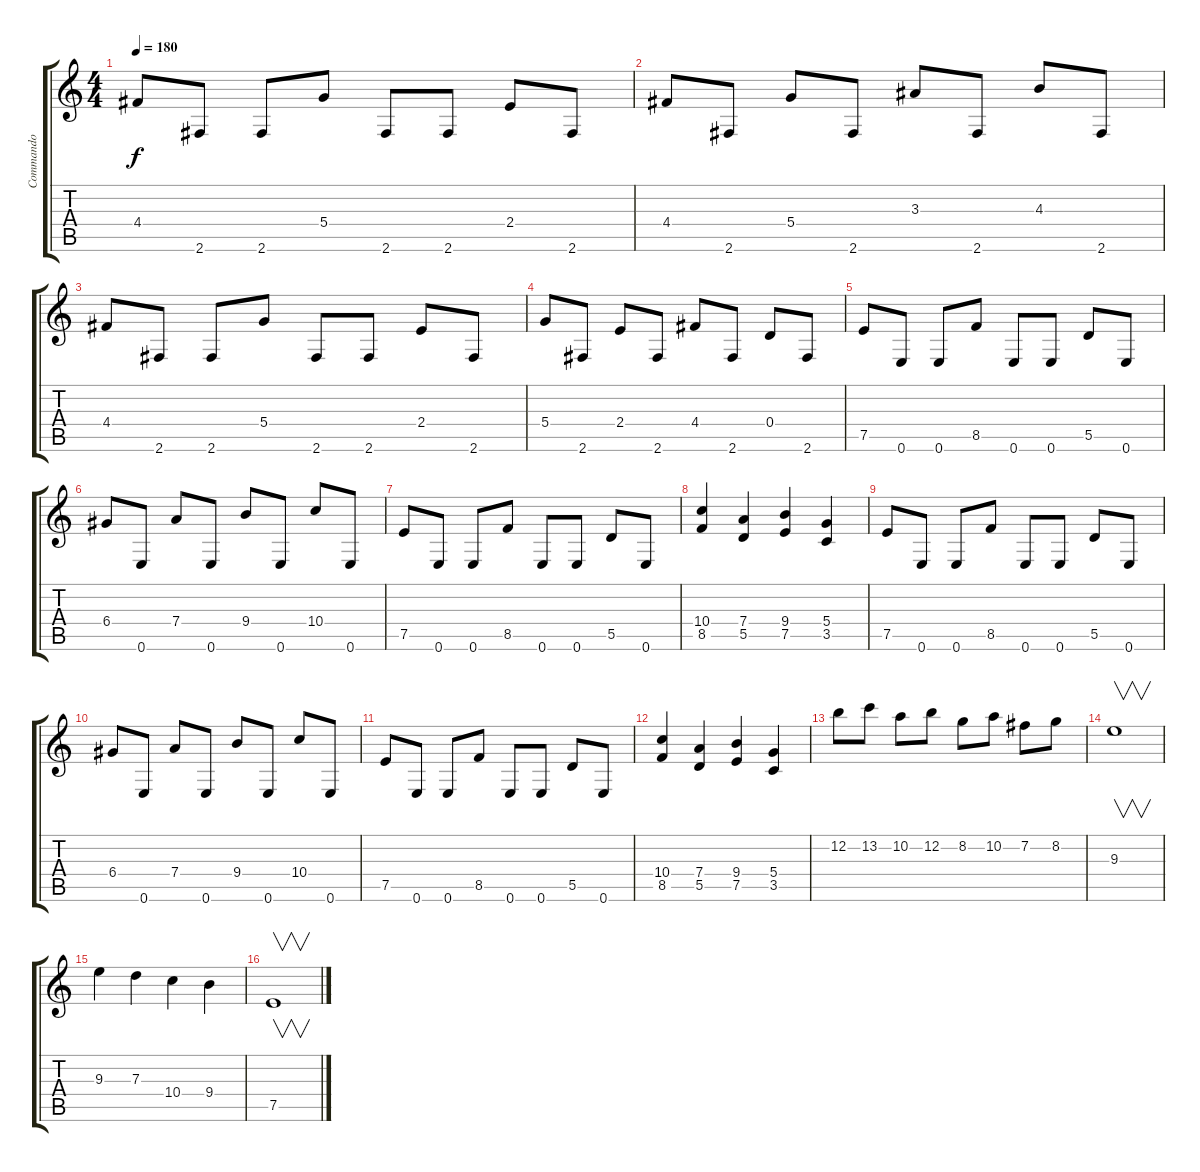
\track ("Commando" "Commando") {instrument distortionguitar}
\staff {score tabs}
\tuning (E4 B3 G3 D3 A2 E2) {hide}
\ts (4 4)
\tempo 180
\clef g2
\ks c
4.4.8{dy f} 2.6.8 2.6.8 5.4.8 2.6.8 2.6.8 2.4.8 2.6.8 |
4.4.8 2.6.8 5.4.8 2.6.8 3.3.8 2.6.8 4.3.8 2.6.8 |
4.4.8 2.6.8 2.6.8 5.4.8 2.6.8 2.6.8 2.4.8 2.6.8 |
5.4.8 2.6.8 2.4.8 2.6.8 4.4.8 2.6.8 0.4.8 2.6.8 |
7.5.8 0.6.8 0.6.8 8.5.8 0.6.8 0.6.8 5.5.8 0.6.8 |
6.4.8 0.6.8 7.4.8 0.6.8 9.4.8 0.6.8 10.4.8 0.6.8 |
7.5.8 0.6.8 0.6.8 8.5.8 0.6.8 0.6.8 5.5.8 0.6.8 |
(10.4 8.5).4 (7.4 5.5).4 (9.4 7.5).4 (5.4 3.5).4 |
7.5.8 0.6.8 0.6.8 8.5.8 0.6.8 0.6.8 5.5.8 0.6.8 |
6.4.8 0.6.8 7.4.8 0.6.8 9.4.8 0.6.8 10.4.8 0.6.8 |
7.5.8 0.6.8 0.6.8 8.5.8 0.6.8 0.6.8 5.5.8 0.6.8 |
(10.4 8.5).4 (7.4 5.5).4 (9.4 7.5).4 (5.4 3.5).4 |
12.2.8 13.2.8 10.2.8 12.2.8 8.2.8 10.2.8 7.2.8 8.2.8 |
9.3.1{v} |
9.3.4 7.3.4 10.4.4 9.4.4 |
7.5.1{v}
